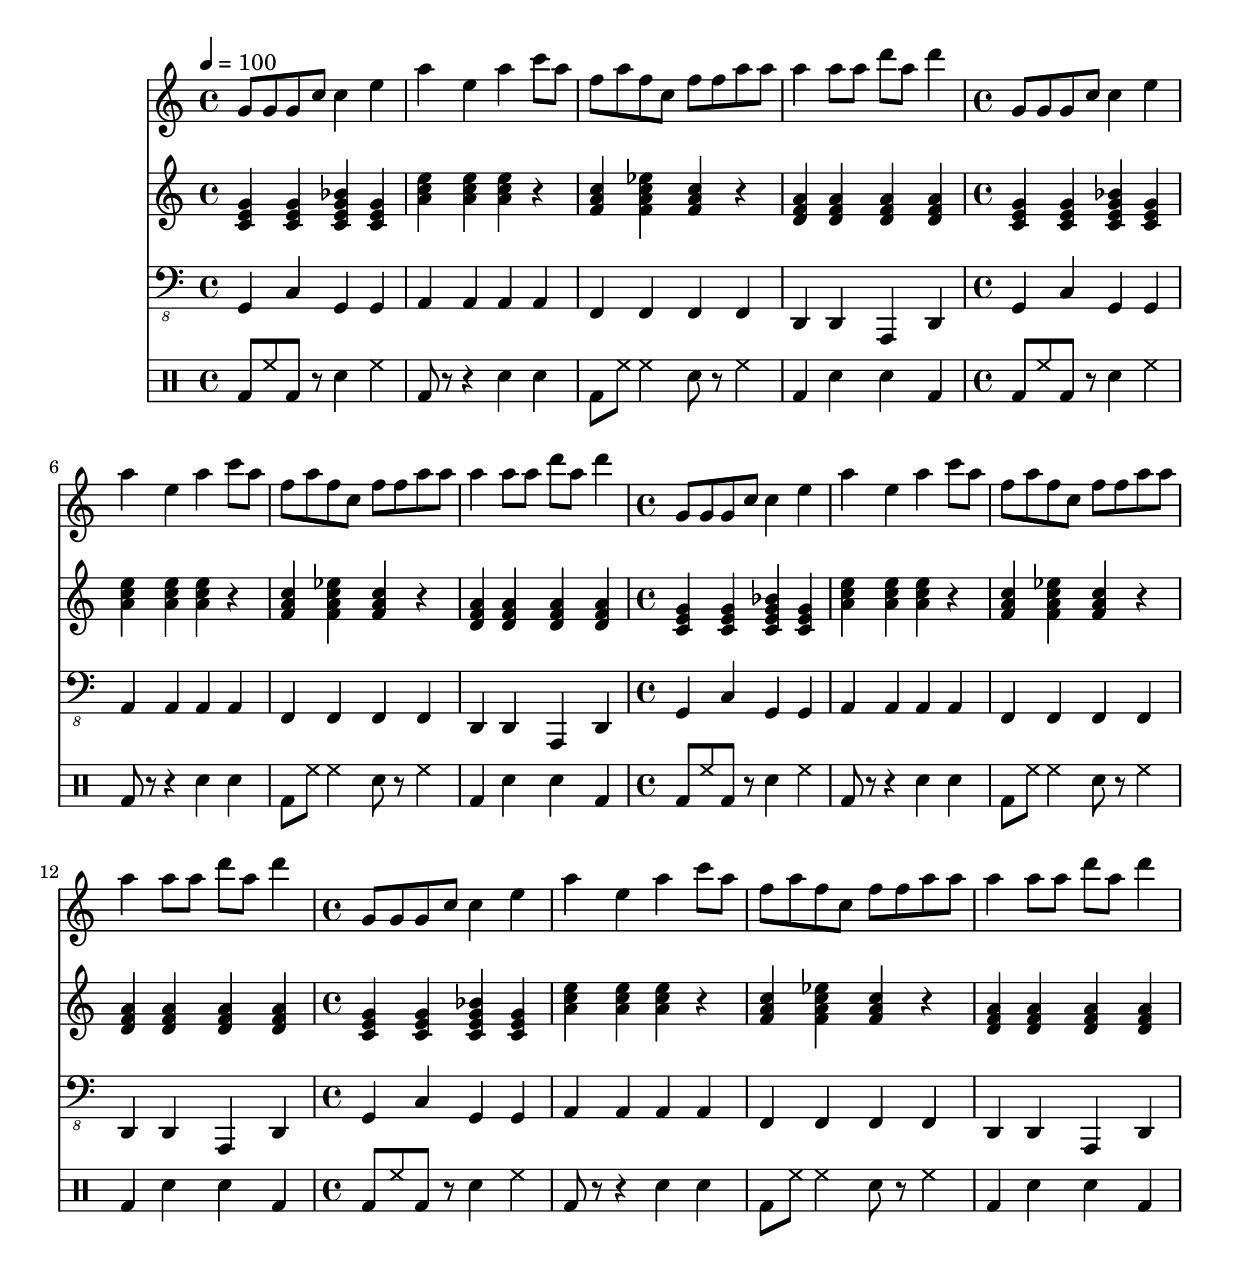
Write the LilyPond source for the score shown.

\version "2.12.1"
Melody = \relative c'' {
  \tempo 4=100
  \clef treble
  \repeat unfold 4 {
\time 4/4
    g8 g8 g8 c8 c4 e4  |
    a4 e4 a4 c8 a8  |
    f8 a8 f8 c8 f8 f8 a8 a8  |
    a4 a8 a8 d8 a8 d4  |
  }
}
Chords = \chordmode {
  \clef treble
  \repeat unfold 4 {
\time 4/4
    c4 c4 c4:7 c4  |
    a4:m a4:m a4:m r4  |
    f4 f4:7 f4 r4  |
    d4:m d4:m d4:m d4:m  |
  }
}
Bass = \relative c, {
  \clef "bass_8"
  \repeat unfold 4 {
\time 4/4
    g4 c4 g4 g4  |
    a4 a4 a4 a4  |
    f4 f4 f4 f4  |
    d4 d4 a4 d4  |
  }
}
Drums = \drummode {
  \repeat unfold 4 {
\time 4/4
    bd8 hh8 bd8 r8 sn4 hh4  |
    bd8 r8 r4 sn4 sn4  |
    bd8 hh8 hh4 sn8 r8 hh4  |
    bd4 sn4 sn4 bd4  |
  }
}
\score{
  <<
    \new Staff \with {midiInstrument = #"soprano sax"} \Melody
    \new Staff \with {midiInstrument = #"acoustic guitar (steel)"} \Chords
    \new Staff \with {midiInstrument = #"baritone sax"} \Bass
    \new DrumStaff \Drums
  >>
  \midi {}
  \layout {}
}
